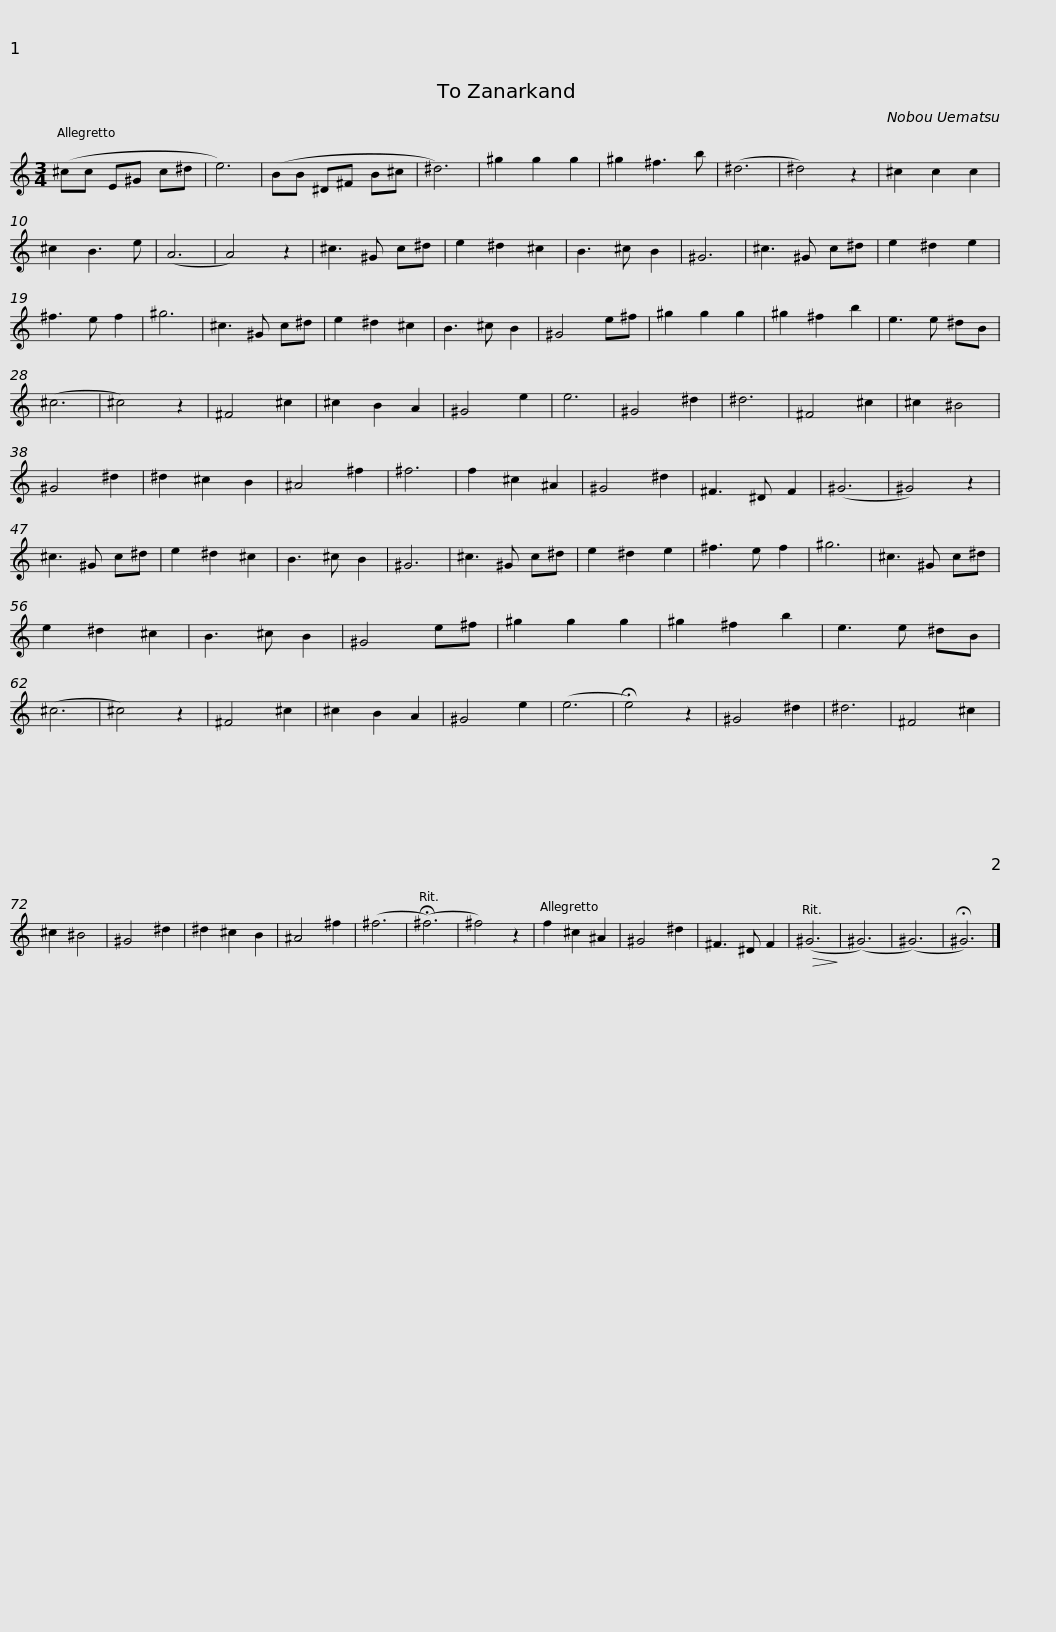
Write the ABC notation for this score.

X:1
L:1/8
M:3/4
I:linebreak $
K:none
V:1 treble transpose=-9
V:1
[K:C] (^cc E^G c^d | e6) | (BB ^D^F B^c | ^d6) | ^g2 g2 g2 | %5
 ^g2 ^f3 b | (^d6 | ^d4) z2 | ^c2 c2 c2 | ^c2 B3 e | %10
 (A6 |$ A4) z2 | ^c3 ^G c^d | e2 ^d2 ^c2 | B3 ^c B2 | %15
 ^G6 | ^c3 ^G c^d | e2 ^d2 e2 | ^f3 e f2 | ^g6 | %20
 ^c3 ^G c^d |$ e2 ^d2 ^c2 | B3 ^c B2 | ^G4 e^f | ^g2 g2 g2 | %25
 ^g2 ^f2 b2 | e3 e ^dB | (^c6 | ^c4) z2 | ^F4 ^c2 | %30
 ^c2 B2 A2 | ^G4 e2 | e6 |$ ^G4 ^d2 | ^d6 | %35
 ^F4 ^c2 | ^c2 ^B4 | ^G4 ^d2 | ^d2 ^c2 B2 | ^A4 ^f2 | %40
 ^f6 | f2 ^c2 ^A2 | ^G4 ^d2 | ^F3 ^D F2 | (^G6 | %45
 ^G4) z2 |$ ^c3 ^G c^d | e2 ^d2 ^c2 | B3 ^c B2 | ^G6 | %50
 ^c3 ^G c^d | e2 ^d2 e2 | ^f3 e f2 | ^g6 | ^c3 ^G c^d |$ %55
 e2 ^d2 ^c2 | B3 ^c B2 | ^G4 e^f | ^g2 g2 g2 | ^g2 ^f2 b2 | %60
 e3 e ^dB | (^c6 | ^c4) z2 | ^F4 ^c2 | ^c2 B2 A2 | %65
 ^G4 e2 | (e6 |$ !fermata!e4) z2 | ^G4 ^d2 | ^d6 | %70
 ^F4 ^c2 | ^c2 ^B4 | ^G4 ^d2 | ^d2 ^c2 B2 | ^A4 ^f2 | %75
 (^f6 | (!fermata!^f6) | ^f4) z2 | f2 ^c2 ^A2 | ^G4 ^d2 |$ %80
 ^F3 ^D F2 |!>(! (^G6!>)! | (^G6) | (^G6) | !fermata!^G6) |] %85
